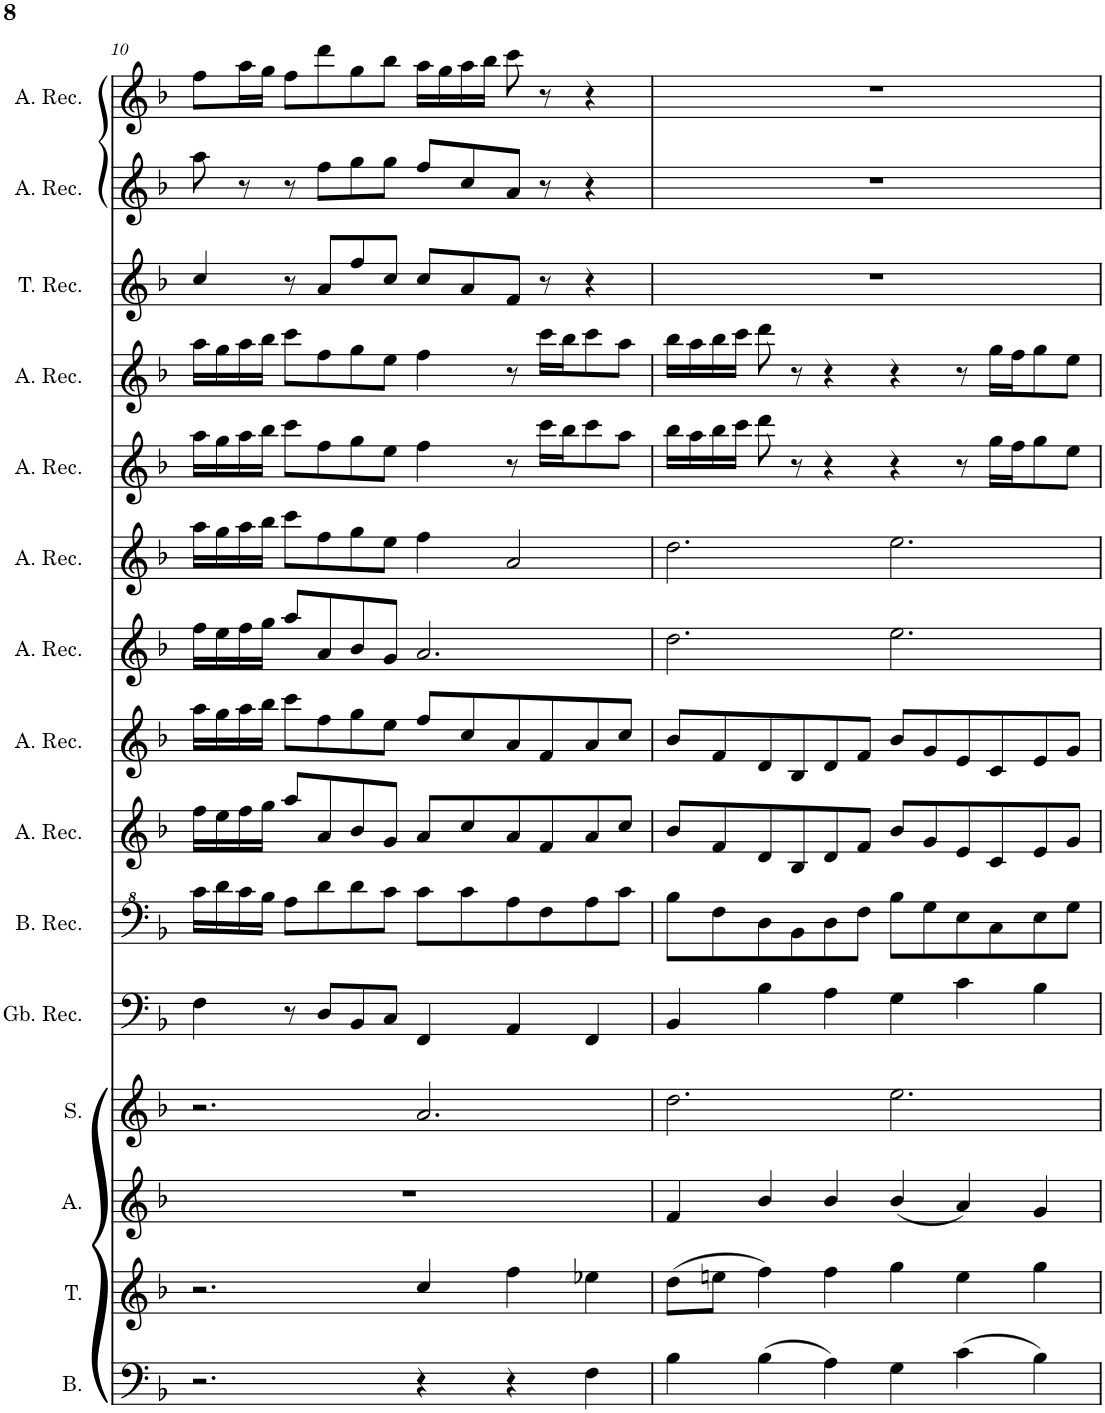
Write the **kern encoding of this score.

**kern	**kern	**kern	**kern	**kern	**kern	**kern	**kern	**kern	**kern	**kern	**kern	**kern	**kern	**kern	**kern
*part16	*part15	*part14	*part13	*part12	*part11	*part10	*part9	*part8	*part7	*part6	*part5	*part4	*part3	*part2	*part1
*staff16	*staff15	*staff14	*staff13	*staff12	*staff11	*staff10	*staff9	*staff8	*staff7	*staff6	*staff5	*staff4	*staff3	*staff2	*staff1
*I"Bass	*I"Tenor	*I"Alto	*I"Soprano	*I"Greatbass Recorder	*I"Bass Recorder	*I"Alto Recorder	*I"Alto Recorder	*I"Alto Recorder	*I"Alto Recorder	*I"Alto Recorder	*I"Alto Recorder	*I"Timpani	*I"Tenor Recorder	*I"Alto Recorder	*I"Alto Recorder
*I'B.	*I'T.	*I'A.	*I'S.	*I'Gb. Rec.	*I'B. Rec.	*I'A. Rec.	*I'A. Rec.	*I'A. Rec.	*I'A. Rec.	*I'A. Rec.	*I'A. Rec.	*I'Timp.	*I'T. Rec.	*I'A. Rec.	*I'A. Rec.
!!LO:PB:g=z
*clefF4	*clefG2	*clefG2	*clefG2	*clefF4	*clefF^4	*clefG2	*clefG2	*clefG2	*clefG2	*clefG2	*clefG2	*clefF4	*clefG2	*clefG2	*clefG2
*k[b-]	*k[b-]	*k[b-]	*k[b-]	*k[b-]	*k[b-]	*k[b-]	*k[b-]	*k[b-]	*k[b-]	*k[b-]	*k[b-]	*k[b-]	*k[b-]	*k[b-]	*k[b-]
*M6/4	*M6/4	*M6/4	*M6/4	*M6/4	*M6/4	*M6/4	*M6/4	*M6/4	*M6/4	*M6/4	*M6/4	*M6/4	*M6/4	*M6/4	*M6/4
=10	=10	=10	=10	=10	=10	=10	=10	=10	=10	=10	=10	=10	=10	=10	=10
2.r	2.r	1.r	2.r	4F\	16cc\LL	16ff\LL	16aa\LL	16ff\LL	16aa\LL	16aa\LL	16aa\LL	4F	4cc/	8aa\	8ff\L
.	.	.	.	.	16dd\	16ee\	16gg\	16ee\	16gg\	16gg\	16gg\	.	.	.	.
.	.	.	.	.	16cc\	16ff\	16aa\	16ff\	16aa\	16aa\	16aa\	.	.	8r	16aa\L
.	.	.	.	.	16b-\JJ	16gg\JJ	16bb-\JJ	16gg\JJ	16bb-\JJ	16bb-\JJ	16bb-\JJ	.	.	.	16gg\JJ
.	.	.	.	8r	8a\L	8aa/L	8ccc\L	8aa/L	8ccc\L	8ccc\L	8ccc\L	8r	8r	8r	8ff\L
.	.	.	.	8D/L	8dd\	8a/	8ff\	8a/	8ff\	8ff\	8ff\	8F\L	8a/L	8ff\L	8ddd\
.	.	.	.	8BB-/	8dd\	8b-/	8gg\	8b-/	8gg\	8gg\	8gg\	8C\	8ff/	8gg\	8gg\
.	.	.	.	8C/J	8cc\J	8g/J	8ee\J	8g/J	8ee\J	8ee\J	8ee\J	8C\J	8cc/J	8gg\J	8bb-\J
4r	4cc/	.	2.a/	4FF/	8cc\L	8a/L	8ff/L	2.a/	4ff\	4ff\	4ff\	4F	8cc/L	8ff/L	16aa\LL
.	.	.	.	.	.	.	.	.	.	.	.	.	.	.	16gg\
.	.	.	.	.	8cc\	8cc/	8cc/	.	.	.	.	.	8a/	8cc/	16aa\
.	.	.	.	.	.	.	.	.	.	.	.	.	.	.	16bb-\JJ
4r	4ff\	.	.	4AA/	8a\	8a/	8a/	.	2a/	8r	8r	4r	8f/J	8a/J	8ccc\
.	.	.	.	.	8f\	8f/	8f/	.	.	16ccc\LL	16ccc\LL	.	8r	8r	8r
.	.	.	.	.	.	.	.	.	.	16bb-\J	16bb-\J	.	.	.	.
4F\	4ee-X\	.	.	4FF/	8a\	8a/	8a/	.	.	8ccc\	8ccc\	4r	4r	4r	4r
.	.	.	.	.	8cc\J	8cc/J	8cc/J	.	.	8aa\J	8aa\J	.	.	.	.
=11	=11	=11	=11	=11	=11	=11	=11	=11	=11	=11	=11	=11	=11	=11	=11
4B-\	(8dd\L	4f/	2.dd\	4BB-/	8b-\L	8b-/L	8b-/L	2.dd\	2.dd\	16bb-\LL	16bb-\LL	1.r	1.r	1.r	1.r
.	.	.	.	.	.	.	.	.	.	16aa\	16aa\	.	.	.	.
.	8een\J	.	.	.	8f\	8f/	8f/	.	.	16bb-\	16bb-\	.	.	.	.
.	.	.	.	.	.	.	.	.	.	16ccc\JJ	16ccc\JJ	.	.	.	.
(4B-\	4ff\)	4b-/	.	4B-\	8d\	8d/	8d/	.	.	8ddd\	8ddd\	.	.	.	.
.	.	.	.	.	8B-\	8B-/	8B-/	.	.	8r	8r	.	.	.	.
4A\)	4ff\	4b-/	.	4A\	8d\	8d/	8d/	.	.	4r	4r	.	.	.	.
.	.	.	.	.	8f\J	8f/J	8f/J	.	.	.	.	.	.	.	.
4G\	4gg\	(4b-/	2.ee\	4G\	8b-\L	8b-/L	8b-/L	2.ee\	2.ee\	4r	4r	.	.	.	.
.	.	.	.	.	8g\	8g/	8g/	.	.	.	.	.	.	.	.
(4c\	4ee\	4a/)	.	4c\	8e\	8e/	8e/	.	.	8r	8r	.	.	.	.
.	.	.	.	.	8c\	8c/	8c/	.	.	16gg\LL	16gg\LL	.	.	.	.
.	.	.	.	.	.	.	.	.	.	16ff\J	16ff\J	.	.	.	.
4B-\)	4gg\	4g/	.	4B-\	8e\	8e/	8e/	.	.	8gg\	8gg\	.	.	.	.
.	.	.	.	.	8g\J	8g/J	8g/J	.	.	8ee\J	8ee\J	.	.	.	.
=	=	=	=	=	=	=	=	=	=	=	=	=	=	=	=
*-	*-	*-	*-	*-	*-	*-	*-	*-	*-	*-	*-	*-	*-	*-	*-
